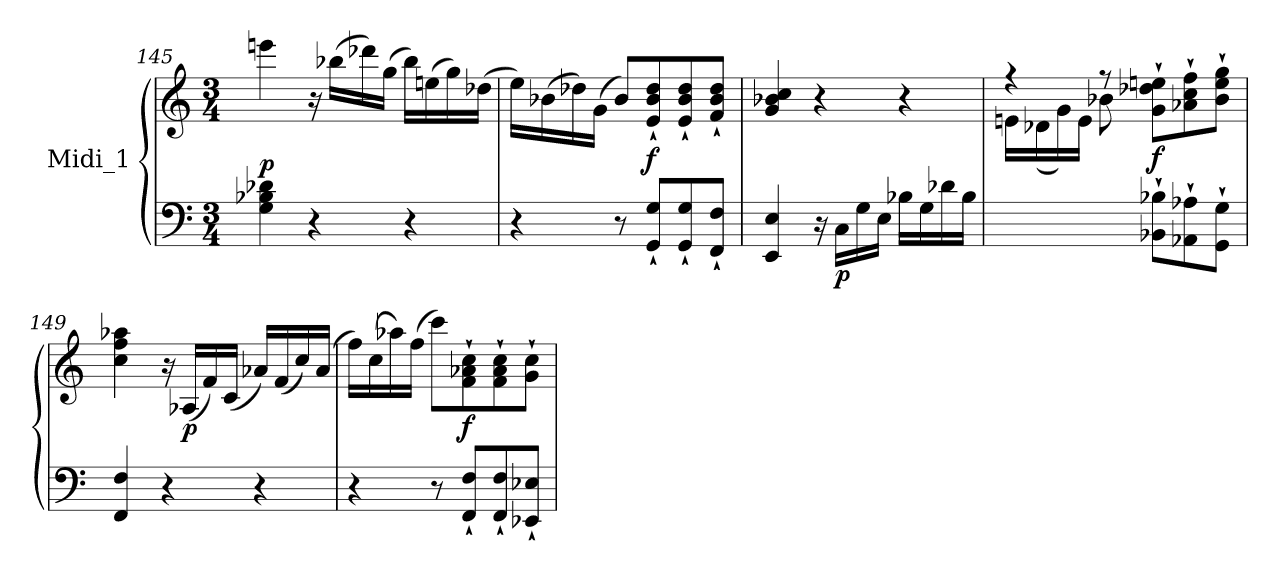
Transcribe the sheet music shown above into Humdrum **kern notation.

**kern	**kern	**dynam
*part1	*part1	*part1
*staff2	*staff1	*staff1/2
*I"Midi_1	*	*
*clefF4	*clefG2	*
*k[]	*k[]	*
*M3/4	*M3/4	*
=145	=145	=145
!	!	!LO:DY:a=2
4G\ 4B-X\ 4d-X\	4eeeni\	p
4r	16r	.
.	(16bb-X\LL	.
.	16ddd-X\)	.
.	(16gg\JJ	.
4r	16bb-\LL)	.
.	(16eeni\	.
.	16gg\)	.
.	(>16dd-X\JJ	.
!!LO:LB:g=z
=146	=146	=146
4r	16ee\LL)	.
.	(>16b-X\	.
.	16dd-X\)	.
.	(16g\JJ	.
8r	8b-/L)	.
!	!	!LO:DY:a=2
8GG/` 8G/`L	8e/` 8b-/` 8dd-/`	f
8GG/` 8G/`	8e/` 8b-/` 8dd-/`	.
8FF/` 8F/`J	8f/` 8b-/` 8dd-/`J	.
!!LO:PB:g=z
=147	=147	=147
*	*^	*
4EE/ 4E/	4g/ 4b-X/ 4cc/	2ryy	.
16r	4r	.	.
!	!	!	!LO:DY:b=2
16C\LL	.	.	p
16G\	.	.	.
16E\JJ	.	.	.
16B-X\LL	4r	4ryy	.
16G\	.	.	.
16d-X\	.	.	.
16B-\JJ	.	.	.
=148	=148	=148	=148
4ryy	4r	16eni\LL	.
.	.	(16d-X\	.
.	.	16g\)	.
.	.	16e\JJ	.
8ryy	8r	8b-X\	.
!	!	!	!LO:DY:b
8BB-X\` 8B-X\`L	8g\` 8dd-X\` 8eeni\`L	8ryy	f
8AA-X\` 8A-X\`	8a-X\` 8cc\` 8ff\`	4ryy	.
8GG\` 8G\`J	8b-\` 8ee\` 8gg\`J	.	.
=149	=149	=149	=149
4FF/ 4F/	4cc\ 4ff\ 4aa-X\	2ryy	.
4r	16r	.	.
!	!	!	!LO:DY:b
.	(16A-X/LL	.	p
.	16f/)	.	.
.	(16c/JJ	.	.
4r	16a-X/LL)	4ryy	.
.	(16f/	.	.
.	16cc/)	.	.
.	(16a-/JJ	.	.
=150	=150	=150	=150
4r	16ff\LL)	2ryy	.
.	(16cc\	.	.
.	16aa-X\)	.	.
.	(16ff\JJ	.	.
8r	8ccc\L)	.	.
!	!	!	!LO:DY:a=2
8FF/` 8F/`L	8f\` 8a-X\` 8cc\`	.	f
8FF/` 8F/`	8f\` 8a-\` 8cc\`	4ryy	.
8EE-X/` 8E-X/`J	8g\` 8cc\`J	.	.
*	*v	*v	*
=	=	=
*-	*-	*-
